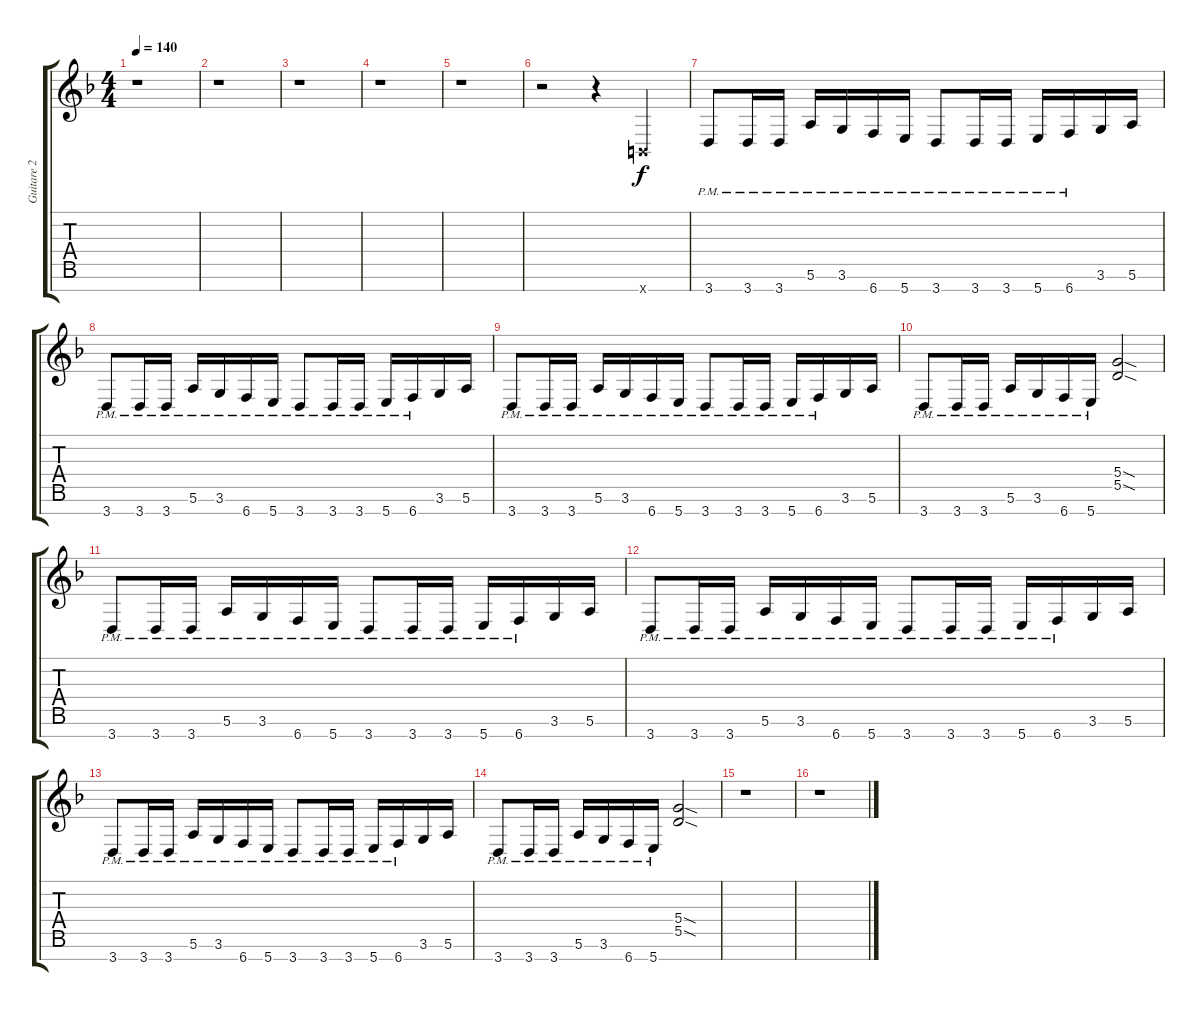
\track ("Guitare 2" "Guitare 2") {instrument distortionguitar}
\staff {score tabs}
\tuning (E4 B3 G3 D3 A2 E2 B1) {hide}
\ts (4 4)
\tempo 140
\clef g2
\ks f
r.1{dy f} |
r.1 |
r.1 |
r.1 |
r.1 |
r.2 r.4 0.7{x}.4 |
3.7{pm}.8 3.7{pm}.16 3.7{pm}.16 5.6{pm}.16 3.6{pm}.16 6.7{pm}.16 5.7{pm}.16 3.7{pm}.8 3.7{pm}.16 3.7{pm}.16 5.7{pm}.16 6.7{pm}.16 3.6.16 5.6.16 |
3.7{pm}.8 3.7{pm}.16 3.7{pm}.16 5.6{pm}.16 3.6{pm}.16 6.7{pm}.16 5.7{pm}.16 3.7{pm}.8 3.7{pm}.16 3.7{pm}.16 5.7{pm}.16 6.7{pm}.16 3.6.16 5.6.16 |
3.7{pm}.8 3.7{pm}.16 3.7{pm}.16 5.6{pm}.16 3.6{pm}.16 6.7{pm}.16 5.7{pm}.16 3.7{pm}.8 3.7{pm}.16 3.7{pm}.16 5.7{pm}.16 6.7{pm}.16 3.6.16 5.6.16 |
3.7{pm}.8 3.7{pm}.16 3.7{pm}.16 5.6{pm}.16 3.6{pm}.16 6.7{pm}.16 5.7{pm}.16 (5.4{sod} 5.5{sod}).2 |
3.7{pm}.8 3.7{pm}.16 3.7{pm}.16 5.6{pm}.16 3.6{pm}.16 6.7{pm}.16 5.7{pm}.16 3.7{pm}.8 3.7{pm}.16 3.7{pm}.16 5.7{pm}.16 6.7{pm}.16 3.6.16 5.6.16 |
3.7{pm}.8 3.7{pm}.16 3.7{pm}.16 5.6{pm}.16 3.6{pm}.16 6.7{pm}.16 5.7{pm}.16 3.7{pm}.8 3.7{pm}.16 3.7{pm}.16 5.7{pm}.16 6.7{pm}.16 3.6.16 5.6.16 |
3.7{pm}.8 3.7{pm}.16 3.7{pm}.16 5.6{pm}.16 3.6{pm}.16 6.7{pm}.16 5.7{pm}.16 3.7{pm}.8 3.7{pm}.16 3.7{pm}.16 5.7{pm}.16 6.7{pm}.16 3.6.16 5.6.16 |
3.7{pm}.8 3.7{pm}.16 3.7{pm}.16 5.6{pm}.16 3.6{pm}.16 6.7{pm}.16 5.7{pm}.16 (5.4{sod} 5.5{sod}).2 |
r.1 |
r.1
